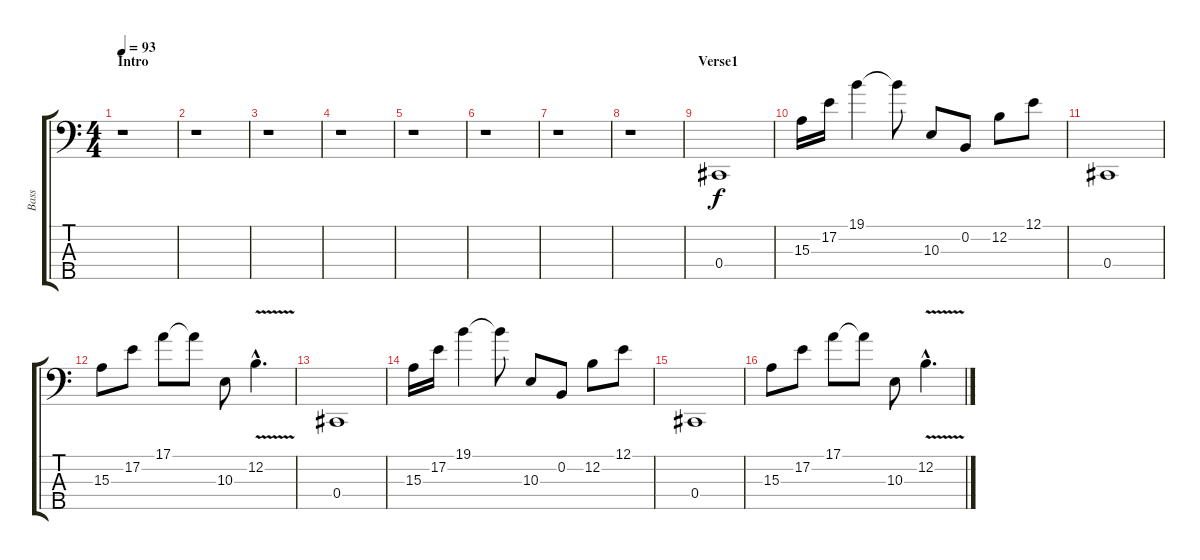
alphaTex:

\track ("Bass" "Bass") {instrument electricbassfinger}
\staff {score tabs}
\tuning (E2 B1 Gb1 Db1 Bb0) {hide}
\ts (4 4)
\section ("" "Intro")
\tempo 93
\clef f4
\ks c
r.1{dy f instrument electricbassfinger} |
r.1 |
r.1 |
r.1 |
r.1 |
r.1 |
r.1 |
r.1 |
\section ("" "Verse1")
0.4.1 |
15.3.16 17.2.16 19.1.4 19.1{t}.8 10.3.8 0.2.8 12.2.8 12.1.8 |
0.4.1 |
15.3.8 17.2.8 17.1.8 17.1{t}.8 10.3.8 12.2{v hac}.4{d} |
0.4.1 |
15.3.16 17.2.16 19.1.4 19.1{t}.8 10.3.8 0.2.8 12.2.8 12.1.8 |
0.4.1 |
15.3.8 17.2.8 17.1.8 17.1{t}.8 10.3.8 12.2{v hac}.4{d}
